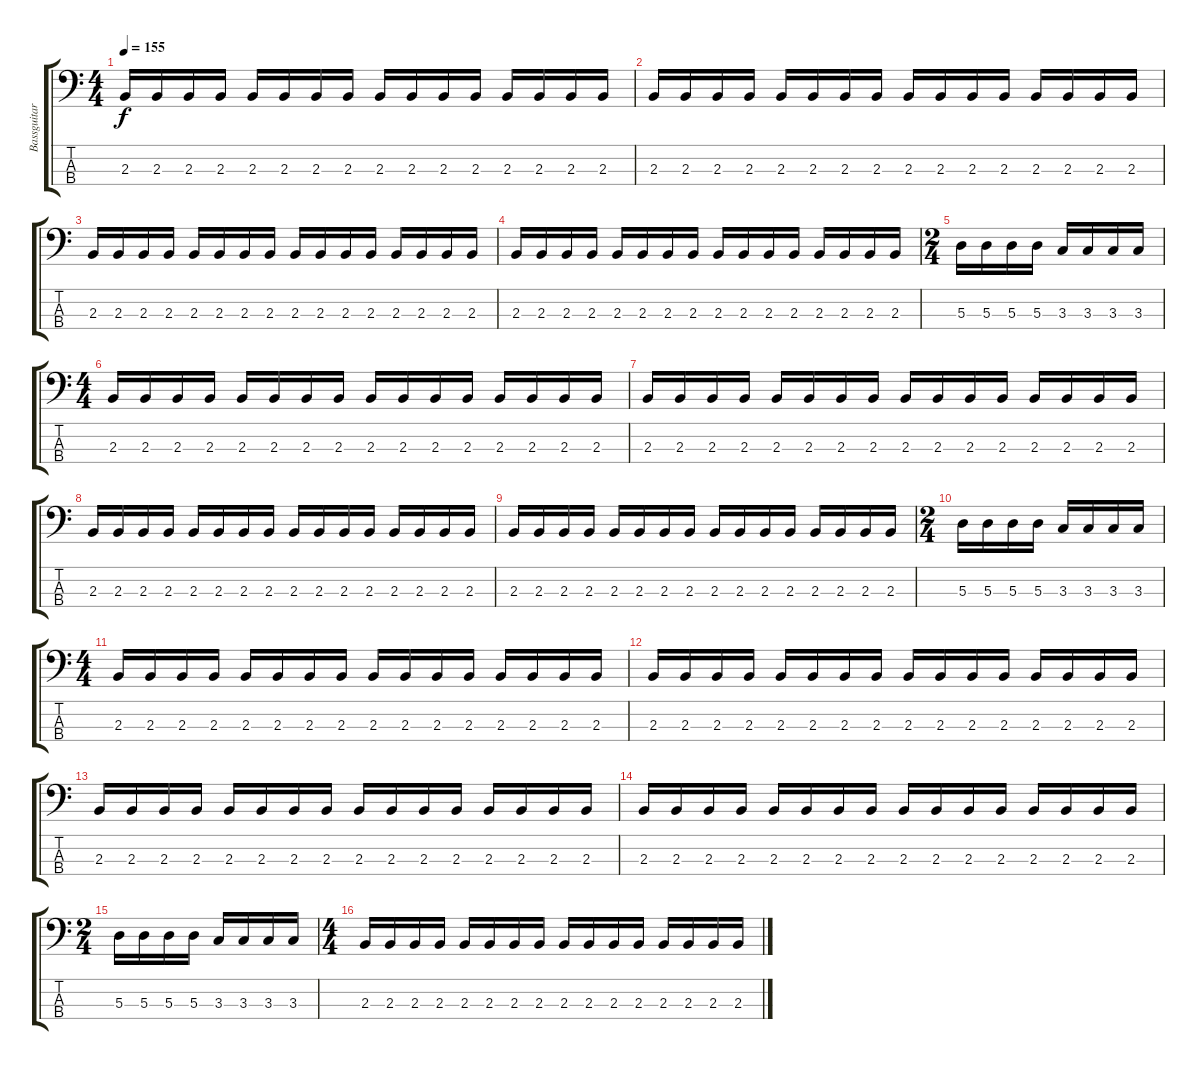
\track ("Bassguitar" "Bassguitar") {instrument electricbassfinger}
\staff {score tabs}
\tuning (G2 D2 A1 E1) {hide}
\ts (4 4)
\tempo 155
\clef f4
\ks c
2.3.16{dy f} 2.3.16 2.3.16 2.3.16 2.3.16 2.3.16 2.3.16 2.3.16 2.3.16 2.3.16 2.3.16 2.3.16 2.3.16 2.3.16 2.3.16 2.3.16 |
2.3.16 2.3.16 2.3.16 2.3.16 2.3.16 2.3.16 2.3.16 2.3.16 2.3.16 2.3.16 2.3.16 2.3.16 2.3.16 2.3.16 2.3.16 2.3.16 |
2.3.16 2.3.16 2.3.16 2.3.16 2.3.16 2.3.16 2.3.16 2.3.16 2.3.16 2.3.16 2.3.16 2.3.16 2.3.16 2.3.16 2.3.16 2.3.16 |
2.3.16 2.3.16 2.3.16 2.3.16 2.3.16 2.3.16 2.3.16 2.3.16 2.3.16 2.3.16 2.3.16 2.3.16 2.3.16 2.3.16 2.3.16 2.3.16 |
\ts (2 4)
5.3.16 5.3.16 5.3.16 5.3.16 3.3.16 3.3.16 3.3.16 3.3.16 |
\ts (4 4)
2.3.16 2.3.16 2.3.16 2.3.16 2.3.16 2.3.16 2.3.16 2.3.16 2.3.16 2.3.16 2.3.16 2.3.16 2.3.16 2.3.16 2.3.16 2.3.16 |
2.3.16 2.3.16 2.3.16 2.3.16 2.3.16 2.3.16 2.3.16 2.3.16 2.3.16 2.3.16 2.3.16 2.3.16 2.3.16 2.3.16 2.3.16 2.3.16 |
2.3.16 2.3.16 2.3.16 2.3.16 2.3.16 2.3.16 2.3.16 2.3.16 2.3.16 2.3.16 2.3.16 2.3.16 2.3.16 2.3.16 2.3.16 2.3.16 |
2.3.16 2.3.16 2.3.16 2.3.16 2.3.16 2.3.16 2.3.16 2.3.16 2.3.16 2.3.16 2.3.16 2.3.16 2.3.16 2.3.16 2.3.16 2.3.16 |
\ts (2 4)
5.3.16 5.3.16 5.3.16 5.3.16 3.3.16 3.3.16 3.3.16 3.3.16 |
\ts (4 4)
2.3.16 2.3.16 2.3.16 2.3.16 2.3.16 2.3.16 2.3.16 2.3.16 2.3.16 2.3.16 2.3.16 2.3.16 2.3.16 2.3.16 2.3.16 2.3.16 |
2.3.16 2.3.16 2.3.16 2.3.16 2.3.16 2.3.16 2.3.16 2.3.16 2.3.16 2.3.16 2.3.16 2.3.16 2.3.16 2.3.16 2.3.16 2.3.16 |
2.3.16 2.3.16 2.3.16 2.3.16 2.3.16 2.3.16 2.3.16 2.3.16 2.3.16 2.3.16 2.3.16 2.3.16 2.3.16 2.3.16 2.3.16 2.3.16 |
2.3.16 2.3.16 2.3.16 2.3.16 2.3.16 2.3.16 2.3.16 2.3.16 2.3.16 2.3.16 2.3.16 2.3.16 2.3.16 2.3.16 2.3.16 2.3.16 |
\ts (2 4)
5.3.16 5.3.16 5.3.16 5.3.16 3.3.16 3.3.16 3.3.16 3.3.16 |
\ts (4 4)
2.3.16 2.3.16 2.3.16 2.3.16 2.3.16 2.3.16 2.3.16 2.3.16 2.3.16 2.3.16 2.3.16 2.3.16 2.3.16 2.3.16 2.3.16 2.3.16
